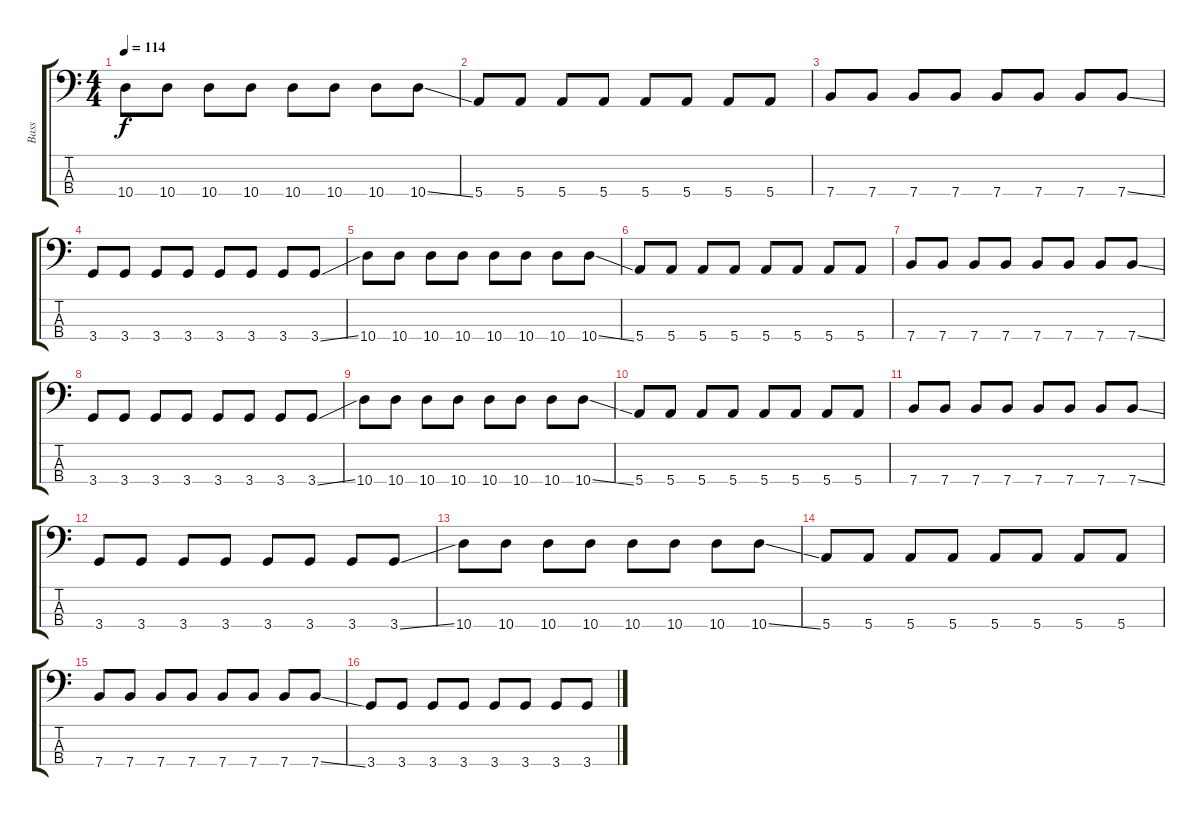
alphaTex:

\track ("Bass" "Bass") {instrument electricbassfinger}
\staff {score tabs}
\tuning (G2 D2 A1 E1) {hide}
\ts (4 4)
\tempo 114
\clef f4
\ks c
10.4.8{dy f} 10.4.8 10.4.8 10.4.8 10.4.8 10.4.8 10.4.8 10.4{ss}.8 |
5.4.8 5.4.8 5.4.8 5.4.8 5.4.8 5.4.8 5.4.8 5.4.8 |
7.4.8 7.4.8 7.4.8 7.4.8 7.4.8 7.4.8 7.4.8 7.4{ss}.8 |
3.4.8 3.4.8 3.4.8 3.4.8 3.4.8 3.4.8 3.4.8 3.4{ss}.8 |
10.4.8 10.4.8 10.4.8 10.4.8 10.4.8 10.4.8 10.4.8 10.4{ss}.8 |
5.4.8 5.4.8 5.4.8 5.4.8 5.4.8 5.4.8 5.4.8 5.4.8 |
7.4.8 7.4.8 7.4.8 7.4.8 7.4.8 7.4.8 7.4.8 7.4{ss}.8 |
3.4.8 3.4.8 3.4.8 3.4.8 3.4.8 3.4.8 3.4.8 3.4{ss}.8 |
10.4.8 10.4.8 10.4.8 10.4.8 10.4.8 10.4.8 10.4.8 10.4{ss}.8 |
5.4.8 5.4.8 5.4.8 5.4.8 5.4.8 5.4.8 5.4.8 5.4.8 |
7.4.8 7.4.8 7.4.8 7.4.8 7.4.8 7.4.8 7.4.8 7.4{ss}.8 |
3.4.8 3.4.8 3.4.8 3.4.8 3.4.8 3.4.8 3.4.8 3.4{ss}.8 |
10.4.8 10.4.8 10.4.8 10.4.8 10.4.8 10.4.8 10.4.8 10.4{ss}.8 |
5.4.8 5.4.8 5.4.8 5.4.8 5.4.8 5.4.8 5.4.8 5.4.8 |
7.4.8 7.4.8 7.4.8 7.4.8 7.4.8 7.4.8 7.4.8 7.4{ss}.8 |
3.4.8 3.4.8 3.4.8 3.4.8 3.4.8 3.4.8 3.4.8 3.4{ss}.8
